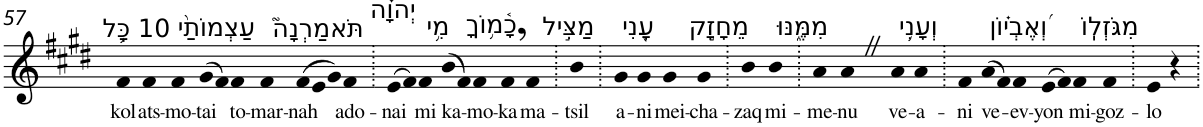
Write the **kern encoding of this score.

**kern	**text
*part1	*part1
*staff1	*staff1
*I"Piano	*
*I'Pno	*
!!LO:PB:g=z
*clefG2	*
*k[f#c#g#d#]	*
*E:	*
=57	=57
!LO:TX:a:t=10 כָּ֥ל	!
!	!LO:LY:b
4f#	kol
!LO:TX:a:t=עַצְמוֹתַ֨י	!
!	!LO:LY:b
4f#	ats-
!	!LO:LY:b
4f#	-mo-
!	!LO:LY:b
(>8g#	-tai
8f#)	.
!LO:TX:a:t=תֹּאמַרְנָה֮	!
!	!LO:LY:b
4f#	to-
!	!LO:LY:b
4f#	-mar-
*Xtuplet	*
!	!LO:LY:b
(>12f#	-nah
12e	.
12g#)	.
!LO:TX:a:t=יְהוָ֗ה	!
!	!LO:LY:b
4f#	ado-
=58.	=58.
!	!LO:LY:b
(>8e	-nai
8f#)	.
!LO:TX:a:t=מִ֥י	!
!	!LO:LY:b
4f#	mi
!LO:TX:a:t=כָ֫מ֥וֹךָ	!
!	!LO:LY:b
(>8b	ka-
8f#)	.
!	!LO:LY:b
4f#	-mo-
!	!LO:LY:b
4f#,	-ka
!LO:TX:a:t=מַצִּ֣יל	!
!	!LO:LY:b
4f#	ma-
=59.	=59.
!	!LO:LY:b
4b	-tsil
=60.	=60.
!LO:TX:a:t=עָ֭נִי	!
!	!LO:LY:b
4g#	a-
!	!LO:LY:b
4g#	-ni
!LO:TX:a:t=מֵחָזָ֣ק	!
!	!LO:LY:b
4g#	mei-
!	!LO:LY:b
4g#	-cha-
=61.	=61.
!	!LO:LY:b
4b	-zaq
!LO:TX:a:t=מִמֶּ֑נּוּ	!
!	!LO:LY:b
4b	mi-
=62.	=62.
!	!LO:LY:b
4a	-me-
!	!LO:LY:b
4aZ	-nu
!LO:TX:a:t=וְעָנִ֥י	!
!	!LO:LY:b
4a	ve-
!	!LO:LY:b
4a	-a-
=63.	=63.
!	!LO:LY:b
4f#	-ni
!LO:TX:a:t=וְ֝אֶבְי֗וֹן	!
!	!LO:LY:b
(>8a	ve-
8f#)	.
!	!LO:LY:b
4f#	-ev-
!	!LO:LY:b
(>8e	-yon
8f#)	.
!LO:TX:a:t=מִגֹּזְלֽוֹ	!
!	!LO:LY:b
4f#	mi-
!	!LO:LY:b
4f#	-goz-
=64.	=64.
!	!LO:LY:b
4e	-lo
4r	.
=.	=.
*-	*-
